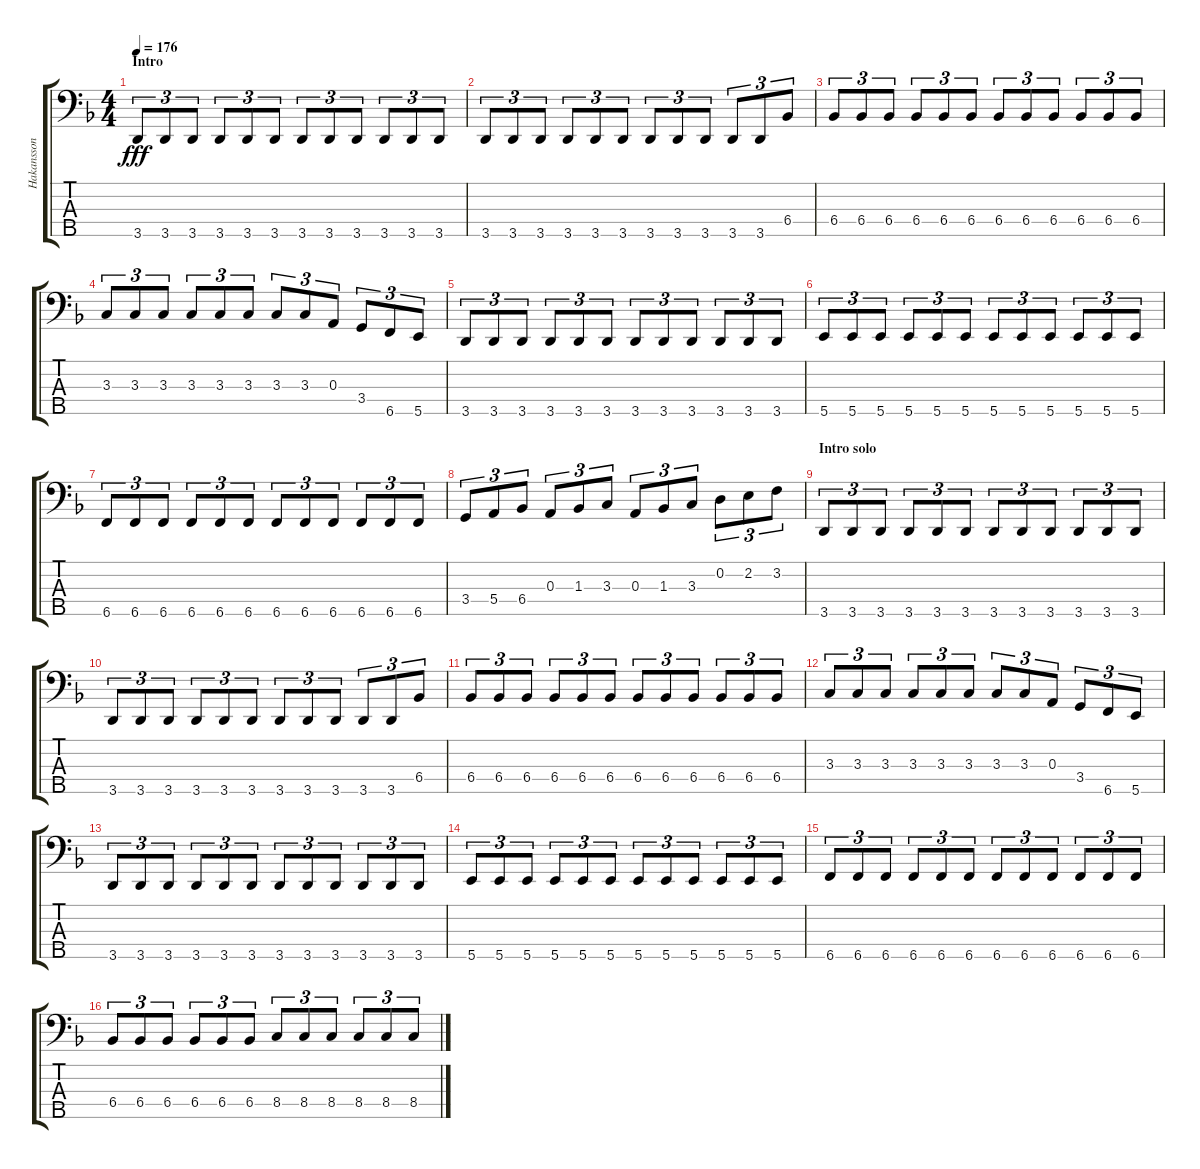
\track ("Hakansson" "Hakansson") {instrument electricbassfinger}
\staff {score tabs}
\tuning (G2 D2 A1 E1 B0) {hide}
\ts (4 4)
\section ("" "Intro")
\tempo 176
\clef f4
\ks f
3.5.8{tu (3 2) dy fff instrument electricbassfinger} 3.5.8{tu (3 2)} 3.5.8{tu (3 2)} 3.5.8{tu (3 2)} 3.5.8{tu (3 2)} 3.5.8{tu (3 2)} 3.5.8{tu (3 2)} 3.5.8{tu (3 2)} 3.5.8{tu (3 2)} 3.5.8{tu (3 2)} 3.5.8{tu (3 2)} 3.5.8{tu (3 2)} |
3.5.8{tu (3 2)} 3.5.8{tu (3 2)} 3.5.8{tu (3 2)} 3.5.8{tu (3 2)} 3.5.8{tu (3 2)} 3.5.8{tu (3 2)} 3.5.8{tu (3 2)} 3.5.8{tu (3 2)} 3.5.8{tu (3 2)} 3.5.8{tu (3 2)} 3.5.8{tu (3 2)} 6.4.8{tu (3 2)} |
6.4.8{tu (3 2)} 6.4.8{tu (3 2)} 6.4.8{tu (3 2)} 6.4.8{tu (3 2)} 6.4.8{tu (3 2)} 6.4.8{tu (3 2)} 6.4.8{tu (3 2)} 6.4.8{tu (3 2)} 6.4.8{tu (3 2)} 6.4.8{tu (3 2)} 6.4.8{tu (3 2)} 6.4.8{tu (3 2)} |
3.3.8{tu (3 2)} 3.3.8{tu (3 2)} 3.3.8{tu (3 2)} 3.3.8{tu (3 2)} 3.3.8{tu (3 2)} 3.3.8{tu (3 2)} 3.3.8{tu (3 2)} 3.3.8{tu (3 2)} 0.3.8{tu (3 2)} 3.4.8{tu (3 2)} 6.5.8{tu (3 2)} 5.5.8{tu (3 2)} |
3.5.8{tu (3 2)} 3.5.8{tu (3 2)} 3.5.8{tu (3 2)} 3.5.8{tu (3 2)} 3.5.8{tu (3 2)} 3.5.8{tu (3 2)} 3.5.8{tu (3 2)} 3.5.8{tu (3 2)} 3.5.8{tu (3 2)} 3.5.8{tu (3 2)} 3.5.8{tu (3 2)} 3.5.8{tu (3 2)} |
5.5.8{tu (3 2)} 5.5.8{tu (3 2)} 5.5.8{tu (3 2)} 5.5.8{tu (3 2)} 5.5.8{tu (3 2)} 5.5.8{tu (3 2)} 5.5.8{tu (3 2)} 5.5.8{tu (3 2)} 5.5.8{tu (3 2)} 5.5.8{tu (3 2)} 5.5.8{tu (3 2)} 5.5.8{tu (3 2)} |
6.5.8{tu (3 2)} 6.5.8{tu (3 2)} 6.5.8{tu (3 2)} 6.5.8{tu (3 2)} 6.5.8{tu (3 2)} 6.5.8{tu (3 2)} 6.5.8{tu (3 2)} 6.5.8{tu (3 2)} 6.5.8{tu (3 2)} 6.5.8{tu (3 2)} 6.5.8{tu (3 2)} 6.5.8{tu (3 2)} |
3.4.8{tu (3 2)} 5.4.8{tu (3 2)} 6.4.8{tu (3 2)} 0.3.8{tu (3 2)} 1.3.8{tu (3 2)} 3.3.8{tu (3 2)} 0.3.8{tu (3 2)} 1.3.8{tu (3 2)} 3.3.8{tu (3 2)} 0.2.8{tu (3 2)} 2.2.8{tu (3 2)} 3.2.8{tu (3 2)} |
\section ("" "Intro solo")
3.5.8{tu (3 2)} 3.5.8{tu (3 2)} 3.5.8{tu (3 2)} 3.5.8{tu (3 2)} 3.5.8{tu (3 2)} 3.5.8{tu (3 2)} 3.5.8{tu (3 2)} 3.5.8{tu (3 2)} 3.5.8{tu (3 2)} 3.5.8{tu (3 2)} 3.5.8{tu (3 2)} 3.5.8{tu (3 2)} |
3.5.8{tu (3 2)} 3.5.8{tu (3 2)} 3.5.8{tu (3 2)} 3.5.8{tu (3 2)} 3.5.8{tu (3 2)} 3.5.8{tu (3 2)} 3.5.8{tu (3 2)} 3.5.8{tu (3 2)} 3.5.8{tu (3 2)} 3.5.8{tu (3 2)} 3.5.8{tu (3 2)} 6.4.8{tu (3 2)} |
6.4.8{tu (3 2)} 6.4.8{tu (3 2)} 6.4.8{tu (3 2)} 6.4.8{tu (3 2)} 6.4.8{tu (3 2)} 6.4.8{tu (3 2)} 6.4.8{tu (3 2)} 6.4.8{tu (3 2)} 6.4.8{tu (3 2)} 6.4.8{tu (3 2)} 6.4.8{tu (3 2)} 6.4.8{tu (3 2)} |
3.3.8{tu (3 2)} 3.3.8{tu (3 2)} 3.3.8{tu (3 2)} 3.3.8{tu (3 2)} 3.3.8{tu (3 2)} 3.3.8{tu (3 2)} 3.3.8{tu (3 2)} 3.3.8{tu (3 2)} 0.3.8{tu (3 2)} 3.4.8{tu (3 2)} 6.5.8{tu (3 2)} 5.5.8{tu (3 2)} |
3.5.8{tu (3 2)} 3.5.8{tu (3 2)} 3.5.8{tu (3 2)} 3.5.8{tu (3 2)} 3.5.8{tu (3 2)} 3.5.8{tu (3 2)} 3.5.8{tu (3 2)} 3.5.8{tu (3 2)} 3.5.8{tu (3 2)} 3.5.8{tu (3 2)} 3.5.8{tu (3 2)} 3.5.8{tu (3 2)} |
5.5.8{tu (3 2)} 5.5.8{tu (3 2)} 5.5.8{tu (3 2)} 5.5.8{tu (3 2)} 5.5.8{tu (3 2)} 5.5.8{tu (3 2)} 5.5.8{tu (3 2)} 5.5.8{tu (3 2)} 5.5.8{tu (3 2)} 5.5.8{tu (3 2)} 5.5.8{tu (3 2)} 5.5.8{tu (3 2)} |
6.5.8{tu (3 2)} 6.5.8{tu (3 2)} 6.5.8{tu (3 2)} 6.5.8{tu (3 2)} 6.5.8{tu (3 2)} 6.5.8{tu (3 2)} 6.5.8{tu (3 2)} 6.5.8{tu (3 2)} 6.5.8{tu (3 2)} 6.5.8{tu (3 2)} 6.5.8{tu (3 2)} 6.5.8{tu (3 2)} |
6.4.8{tu (3 2)} 6.4.8{tu (3 2)} 6.4.8{tu (3 2)} 6.4.8{tu (3 2)} 6.4.8{tu (3 2)} 6.4.8{tu (3 2)} 8.4.8{tu (3 2)} 8.4.8{tu (3 2)} 8.4.8{tu (3 2)} 8.4.8{tu (3 2)} 8.4.8{tu (3 2)} 8.4.8{tu (3 2)}
